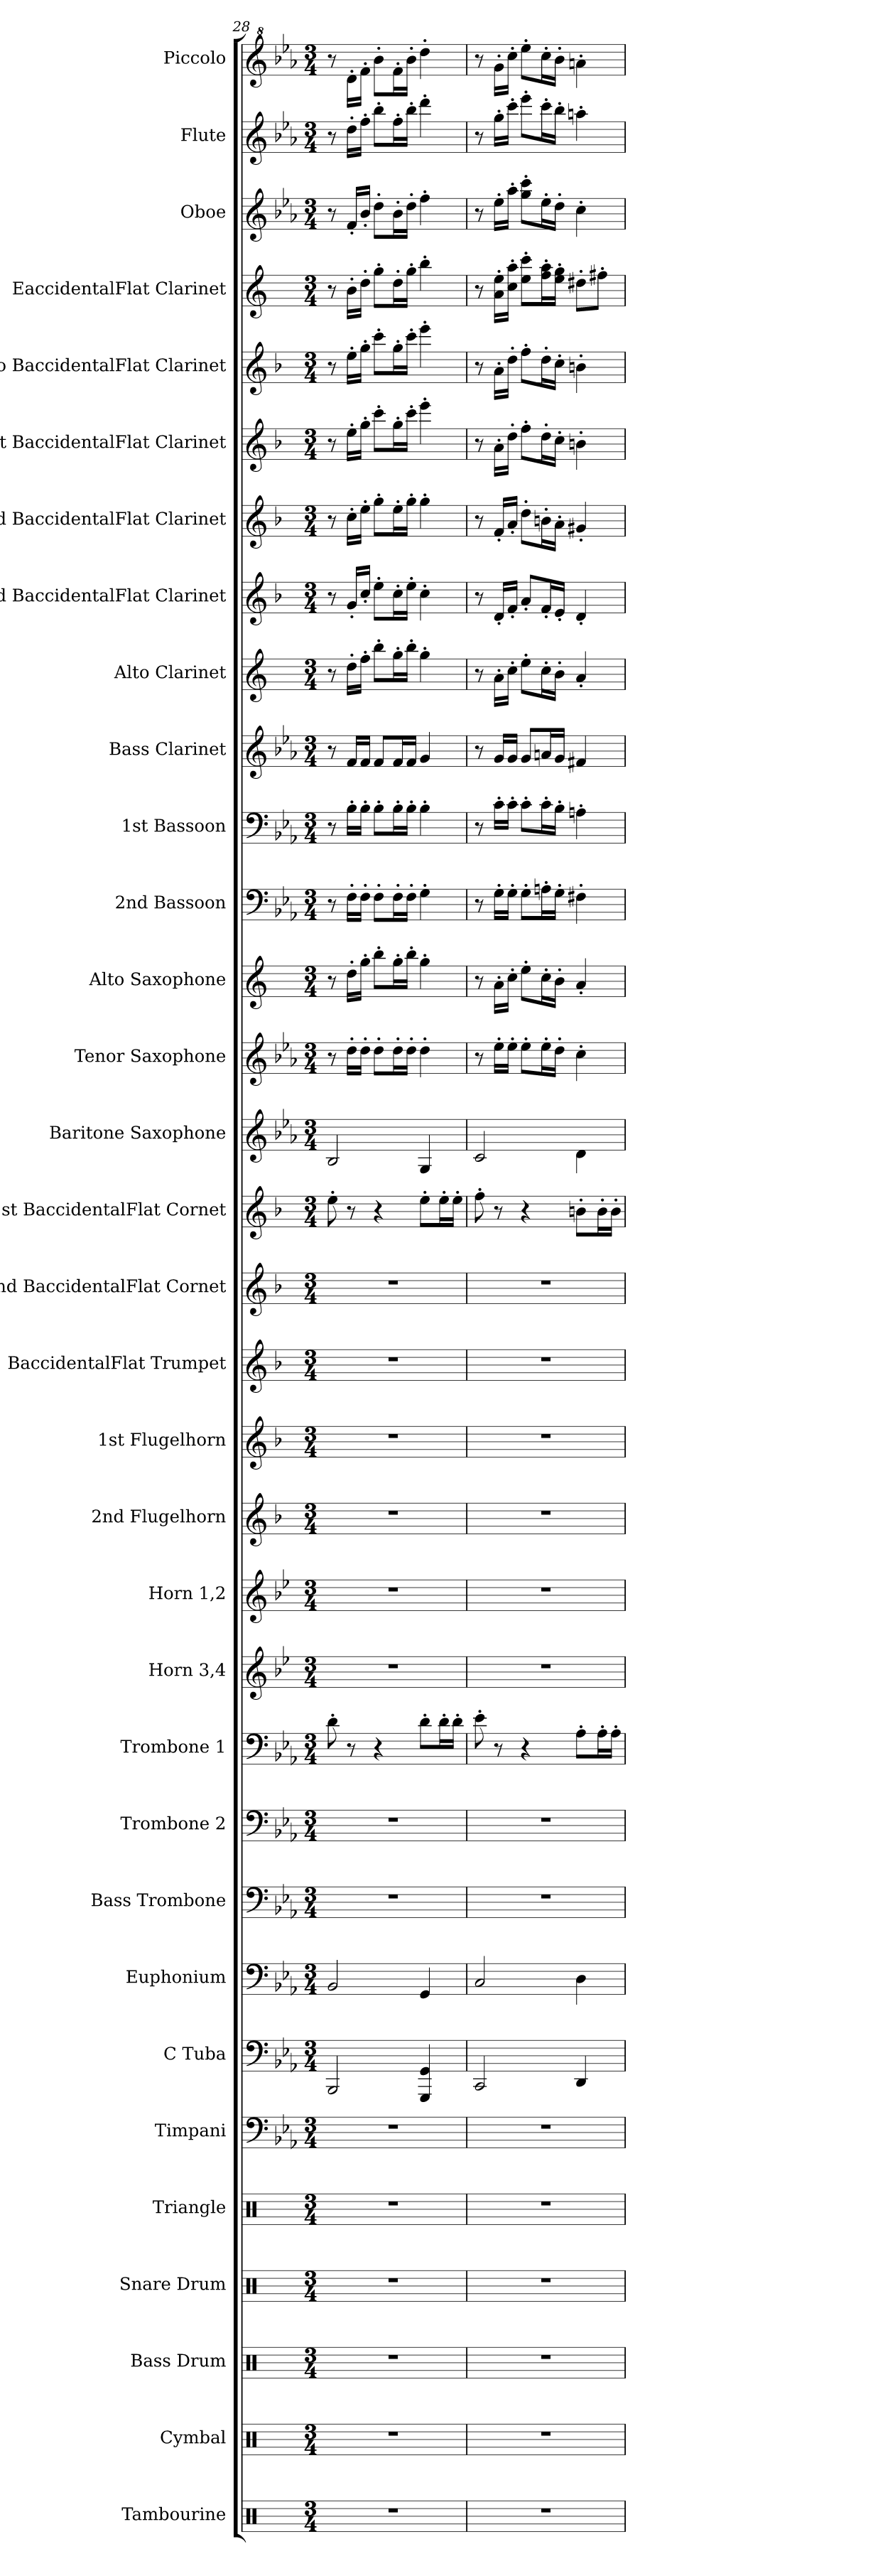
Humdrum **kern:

**kern	**kern	**kern	**kern	**kern	**kern	**kern	**kern	**kern	**kern	**kern	**kern	**kern	**kern	**kern	**kern	**kern	**kern	**kern	**kern	**kern	**kern	**kern	**kern	**kern	**kern	**kern	**kern	**kern	**kern	**kern	**kern	**kern
*part33	*part32	*part31	*part30	*part29	*part28	*part27	*part26	*part25	*part24	*part23	*part22	*part21	*part20	*part19	*part18	*part17	*part16	*part15	*part14	*part13	*part12	*part11	*part10	*part9	*part8	*part7	*part6	*part5	*part4	*part3	*part2	*part1
*staff33	*staff32	*staff31	*staff30	*staff29	*staff28	*staff27	*staff26	*staff25	*staff24	*staff23	*staff22	*staff21	*staff20	*staff19	*staff18	*staff17	*staff16	*staff15	*staff14	*staff13	*staff12	*staff11	*staff10	*staff9	*staff8	*staff7	*staff6	*staff5	*staff4	*staff3	*staff2	*staff1
*I"Tambourine	*I"Cymbal	*I"Bass Drum	*I"Snare Drum	*I"Triangle	*I"Timpani	*I"C Tuba	*I"Euphonium	*I"Bass Trombone	*I"Trombone 2	*I"Trombone 1	*I"Horn 3,4	*I"Horn 1,2	*I"2nd Flugelhorn	*I"1st Flugelhorn	*I"BaccidentalFlat Trumpet	*I"2nd BaccidentalFlat Cornet	*I"1st BaccidentalFlat Cornet	*I"Baritone Saxophone	*I"Tenor Saxophone	*I"Alto Saxophone	*I"2nd Bassoon	*I"1st Bassoon	*I"Bass Clarinet	*I"Alto Clarinet	*I"3rd BaccidentalFlat Clarinet	*I"2nd BaccidentalFlat Clarinet	*I"1st BaccidentalFlat Clarinet	*I"Solo BaccidentalFlat Clarinet	*I"EaccidentalFlat Clarinet	*I"Oboe	*I"Flute	*I"Piccolo
*I'Tamb.	*I'Cym.	*I'B. Dr.	*I'Sn. Dr.	*I'Trgl.	*I'Timp.	*I'C Tu.	*I'Eu.	*I'B. Trb.	*I'Trb. 2	*I'Trb. 1	*I'Hn. 3,4	*I'Hn. 1,2	*I'2nd Flghn.	*I'1st Flghn.	*I'BaccidentalFlat Tpt.	*I'2nd BaccidentalFlat Cnt.	*I'1st BaccidentalFlat Cnt.	*I'Bar. Sax.	*I'T. Sax.	*I'A. Sax.	*I'2nd Bsn.	*I'1st Bsn.	*I'B. Cl.	*I'A. Cl.	*I'3rd BaccidentalFlat Cl.	*I'2nd BaccidentalFlat Cl.	*I'1st BaccidentalFlat Cl.	*I'Solo BaccidentalFlat Cl.	*I'EaccidentalFlat Cl.	*I'Ob.	*I'Fl.	*I'Picc.
*clefX	*clefX	*clefX	*clefX	*clefX	*clefF4	*clefF4	*clefF4	*clefF4	*clefF4	*clefF4	*clefG2	*clefG2	*clefG2	*clefG2	*clefG2	*clefG2	*clefG2	*clefG2	*clefG2	*clefG2	*clefF4	*clefF4	*clefG2	*clefG2	*clefG2	*clefG2	*clefG2	*clefG2	*clefG2	*clefG2	*clefG2	*clefG^2
*	*	*	*	*	*	*	*	*	*	*	*ITrd4c7	*ITrd4c7	*ITrd1c2	*ITrd1c2	*ITrd1c2	*ITrd1c2	*ITrd1c2	*ITrd12c21	*ITrd8c14	*ITrd5c9	*	*	*ITrd8c14	*ITrd5c9	*ITrd1c2	*ITrd1c2	*ITrd1c2	*ITrd1c2	*ITrd-2c-3	*	*	*ITrd-7c-12
*k[]	*k[]	*k[]	*k[]	*k[]	*k[b-e-a-]	*k[b-e-a-]	*k[b-e-a-]	*k[b-e-a-]	*k[b-e-a-]	*k[b-e-a-]	*k[b-e-a-]	*k[b-e-a-]	*k[b-e-a-]	*k[b-e-a-]	*k[b-e-a-]	*k[b-e-a-]	*k[b-e-a-]	*k[b-e-a-]	*k[b-e-a-]	*k[b-e-a-]	*k[b-e-a-]	*k[b-e-a-]	*k[b-e-a-]	*k[b-e-a-]	*k[b-e-a-]	*k[b-e-a-]	*k[b-e-a-]	*k[b-e-a-]	*k[b-e-a-]	*k[b-e-a-]	*k[b-e-a-]	*k[b-e-a-]
*M3/4	*M3/4	*M3/4	*M3/4	*M3/4	*M3/4	*M3/4	*M3/4	*M3/4	*M3/4	*M3/4	*M3/4	*M3/4	*M3/4	*M3/4	*M3/4	*M3/4	*M3/4	*M3/4	*M3/4	*M3/4	*M3/4	*M3/4	*M3/4	*M3/4	*M3/4	*M3/4	*M3/4	*M3/4	*M3/4	*M3/4	*M3/4	*M3/4
=28	=28	=28	=28	=28	=28	=28	=28	=28	=28	=28	=28	=28	=28	=28	=28	=28	=28	=28	=28	=28	=28	=28	=28	=28	=28	=28	=28	=28	=28	=28	=28	=28
2.r	2.r	2.r	2.r	2.r	2.r	2BBB-/	2BB-/	2.r	2.r	8d'\	2.r	2.r	2.r	2.r	2.r	2.r	8dd'\	2BB-/	8r	8r	8r	8r	8r	8r	8r	8r	8r	8r	8r	8r	8r	8r
.	.	.	.	.	.	.	.	.	.	8r	.	.	.	.	.	.	8r	.	16d'\LL	16f'\LL	16F'\LL	16B-'\LL	16F/LL	16f'\LL	16f'/LL	16b-'\LL	16dd'\LL	16dd'\LL	16dd'\LL	16f'/LL	16dd'\LL	16ddd'\LL
.	.	.	.	.	.	.	.	.	.	.	.	.	.	.	.	.	.	.	16d'\JJ	16b-'\JJ	16F'\JJ	16B-'\JJ	16F/JJ	16a-'\JJ	16b-'/JJ	16dd'\JJ	16ff'\JJ	16ff'\JJ	16ff'\JJ	16b-'/JJ	16ff'\JJ	16fff'\JJ
.	.	.	.	.	.	.	.	.	.	4r	.	.	.	.	.	.	4r	.	8d'\L	8dd'\L	8F'\L	8B-'\L	8F/L	8dd'\L	8dd'\L	8ff'\L	8bb-'\L	8bb-'\L	8bb-'\L	8dd'\L	8bb-'\L	8bbb-'\L
.	.	.	.	.	.	.	.	.	.	.	.	.	.	.	.	.	.	.	16d'\L	16b-'\L	16F'\L	16B-'\L	16F/L	16b-'\L	16b-'\L	16dd'\L	16ff'\L	16ff'\L	16ff'\L	16b-'\L	16ff'\L	16fff'\L
.	.	.	.	.	.	.	.	.	.	.	.	.	.	.	.	.	.	.	16d'\JJ	16dd'\JJ	16F'\JJ	16B-'\JJ	16F/JJ	16dd'\JJ	16dd'\JJ	16ff'\JJ	16bb-'\JJ	16bb-'\JJ	16bb-'\JJ	16dd'\JJ	16bb-'\JJ	16bbb-'\JJ
.	.	.	.	.	.	4GGG/ 4GG/	4GG/	.	.	8d'\L	.	.	.	.	.	.	8dd'\L	4GG/	4d'\	4b-'\	4G'\	4B-'\	4G/	4b-'\	4b-'\	4ff'\	4ddd'\	4ddd'\	4ddd'\	4ff'\	4ddd'\	4dddd'\
.	.	.	.	.	.	.	.	.	.	16d'\L	.	.	.	.	.	.	16dd'\L	.	.	.	.	.	.	.	.	.	.	.	.	.	.	.
.	.	.	.	.	.	.	.	.	.	16d'\JJ	.	.	.	.	.	.	16dd'\JJ	.	.	.	.	.	.	.	.	.	.	.	.	.	.	.
!!LO:PB:g=z
=29	=29	=29	=29	=29	=29	=29	=29	=29	=29	=29	=29	=29	=29	=29	=29	=29	=29	=29	=29	=29	=29	=29	=29	=29	=29	=29	=29	=29	=29	=29	=29	=29
2.r	2.r	2.r	2.r	2.r	2.r	2CC/	2C/	2.r	2.r	8e-'\	2.r	2.r	2.r	2.r	2.r	2.r	8ee-'\	2C/	8r	8r	8r	8r	8r	8r	8r	8r	8r	8r	8r	8r	8r	8r
.	.	.	.	.	.	.	.	.	.	8r	.	.	.	.	.	.	8r	.	16e-'\LL	16c'\LL	16G'\LL	16c'\LL	16G/LL	16c'\LL	16c'/LL	16e-'/LL	16g'\LL	16g'\LL	16cc\' 16gg\'LL	16ee-'\LL	16gg'\LL	16ggg'\LL
.	.	.	.	.	.	.	.	.	.	.	.	.	.	.	.	.	.	.	16e-'\JJ	16e-'\JJ	16G'\JJ	16c'\JJ	16G/JJ	16e-'\JJ	16e-'/JJ	16g'/JJ	16cc'\JJ	16cc'\JJ	16ee-\' 16ccc\'JJ	16aa-'\JJ	16ccc'\JJ	16cccc'\JJ
.	.	.	.	.	.	.	.	.	.	4r	.	.	.	.	.	.	4r	.	8e-'\L	8g'\L	8G'\L	8c'\L	8G/L	8g'\L	8g'/L	8cc'\L	8ee-'\L	8ee-'\L	8gg\' 8eee-\'L	8gg\' 8ccc\'L	8eee-'\L	8eeee-'\L
.	.	.	.	.	.	.	.	.	.	.	.	.	.	.	.	.	.	.	16e-'\L	16e-'\L	16An'\L	16c'\L	16An/L	16e-'\L	16e-'/L	16an'\L	16cc'\L	16cc'\L	16aa-\' 16ccc\'L	16ee-'\L	16ccc'\L	16cccc'\L
.	.	.	.	.	.	.	.	.	.	.	.	.	.	.	.	.	.	.	16d'\JJ	16d'\JJ	16G'\JJ	16B-'\JJ	16G/JJ	16d'\JJ	16d'/JJ	16g'\JJ	16b-'\JJ	16b-'\JJ	16gg\' 16bb-\'JJ	16dd'\JJ	16bb-'\JJ	16bbb-'\JJ
.	.	.	.	.	.	4DD/	4D\	.	.	8A-'\L	.	.	.	.	.	.	8an'\L	4D\	4c'\	4c'/	4F#X'\	4An'\	4F#X/	4c'/	4c'/	4f#X'/	4an'\	4an'\	8ff#X'\L	4cc'\	4aan'\	4aaan'\
.	.	.	.	.	.	.	.	.	.	16A-'\L	.	.	.	.	.	.	16a'\L	.	.	.	.	.	.	.	.	.	.	.	8aan'\J	.	.	.
.	.	.	.	.	.	.	.	.	.	16A-'\JJ	.	.	.	.	.	.	16a'\JJ	.	.	.	.	.	.	.	.	.	.	.	.	.	.	.
=	=	=	=	=	=	=	=	=	=	=	=	=	=	=	=	=	=	=	=	=	=	=	=	=	=	=	=	=	=	=	=	=
*-	*-	*-	*-	*-	*-	*-	*-	*-	*-	*-	*-	*-	*-	*-	*-	*-	*-	*-	*-	*-	*-	*-	*-	*-	*-	*-	*-	*-	*-	*-	*-	*-
